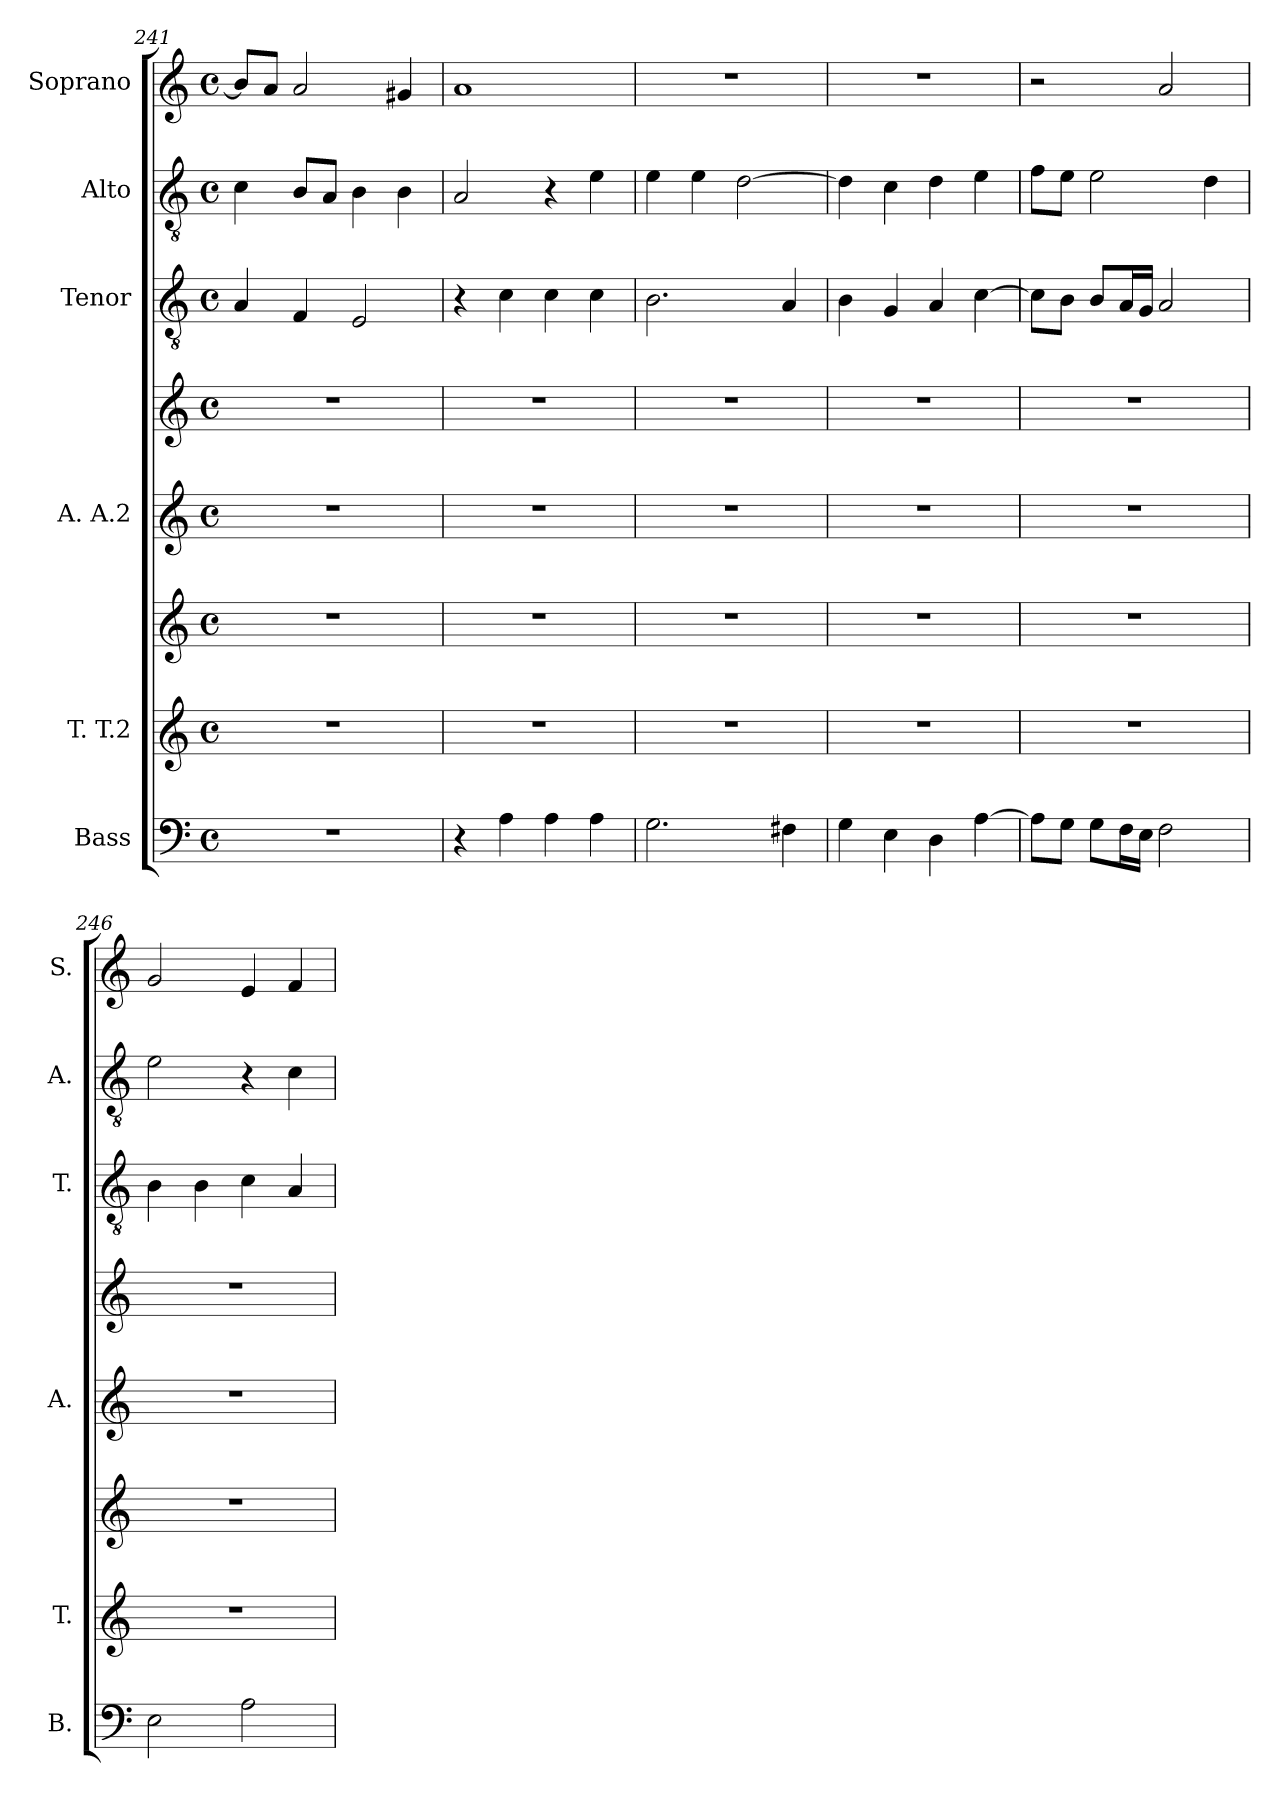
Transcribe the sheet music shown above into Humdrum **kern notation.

**kern	**kern	**kern	**kern	**kern	**kern	**kern	**kern
*part6	*part5	*part5	*part4	*part4	*part3	*part2	*part1
*staff8	*staff7	*staff6	*staff5	*staff4	*staff3	*staff2	*staff1
*I"Bass	*I"T. T.2	*	*I"A. A.2	*	*I"Tenor	*I"Alto	*I"Soprano
*I'B.	*I'T.	*	*I'A.	*	*I'T.	*I'A.	*I'S.
*clefF4	*clefG2	*clefG2	*clefG2	*clefG2	*clefGv2	*clefGv2	*clefG2
*k[]	*k[]	*k[]	*k[]	*k[]	*k[]	*k[]	*k[]
*C:	*C:	*C:	*C:	*C:	*C:	*C:	*C:
*M4/4	*M4/4	*M4/4	*M4/4	*M4/4	*M4/4	*M4/4	*M4/4
*met(c)	*met(c)	*met(c)	*met(c)	*met(c)	*met(c)	*met(c)	*met(c)
=241	=241	=241	=241	=241	=241	=241	=241
1r	1r	1r	1r	1r	4A/	4c\	8b/L]
.	.	.	.	.	.	.	8a/J
.	.	.	.	.	4F/	8B/L	2a/
.	.	.	.	.	.	8A/J	.
.	.	.	.	.	2E/	4B\	.
.	.	.	.	.	.	4B\	4g#X/
!!LO:LB:g=z
=242	=242	=242	=242	=242	=242	=242	=242
4r	1r	1r	1r	1r	4r	2A/	1a
4A\	.	.	.	.	4c\	.	.
4A\	.	.	.	.	4c\	4r	.
4A\	.	.	.	.	4c\	4e\	.
=243	=243	=243	=243	=243	=243	=243	=243
2.G\	1r	1r	1r	1r	2.B\	4e\	1r
.	.	.	.	.	.	4e\	.
.	.	.	.	.	.	[>2d\	.
4F#X\	.	.	.	.	4A/	.	.
=244	=244	=244	=244	=244	=244	=244	=244
4G\	1r	1r	1r	1r	4B\	4d\]	1r
4E\	.	.	.	.	4G/	4c\	.
4D\	.	.	.	.	4A/	4d\	.
[>4A\	.	.	.	.	[>4c\	4e\	.
=245	=245	=245	=245	=245	=245	=245	=245
8A\L]	1r	1r	1r	1r	8c\L]	8f\L	2r
8G\J	.	.	.	.	8B\J	8e\J	.
8G\L	.	.	.	.	8B/L	2e\	.
16F\L	.	.	.	.	16A/L	.	.
16E\JJ	.	.	.	.	16G/JJ	.	.
2F\	.	.	.	.	2A/	.	2a/
.	.	.	.	.	.	4d\	.
=246	=246	=246	=246	=246	=246	=246	=246
2E\	1r	1r	1r	1r	4B\	2e\	2g/
.	.	.	.	.	4B\	.	.
2A\	.	.	.	.	4c\	4r	4e/
.	.	.	.	.	4A/	4c\	4f/
=	=	=	=	=	=	=	=
*-	*-	*-	*-	*-	*-	*-	*-
